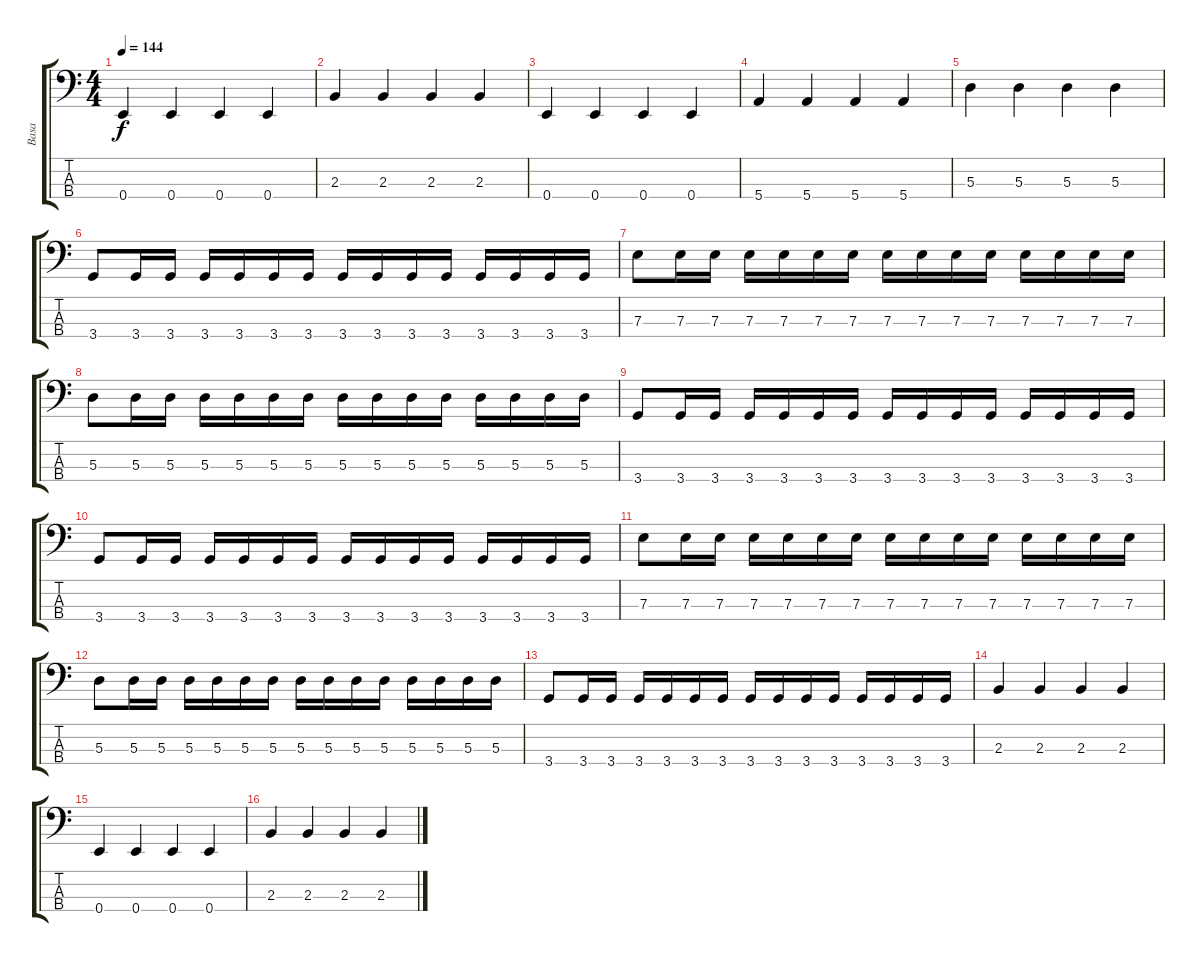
\track ("Basa" "Basa") {instrument electricbassfinger}
\staff {score tabs}
\tuning (G2 D2 A1 E1) {hide}
\ts (4 4)
\tempo 144
\clef f4
\ks c
0.4.4{dy f} 0.4.4 0.4.4 0.4.4 |
2.3.4 2.3.4 2.3.4 2.3.4 |
0.4.4 0.4.4 0.4.4 0.4.4 |
5.4.4 5.4.4 5.4.4 5.4.4 |
5.3.4 5.3.4 5.3.4 5.3.4 |
3.4.8 3.4.16 3.4.16 3.4.16 3.4.16 3.4.16 3.4.16 3.4.16 3.4.16 3.4.16 3.4.16 3.4.16 3.4.16 3.4.16 3.4.16 |
7.3.8 7.3.16 7.3.16 7.3.16 7.3.16 7.3.16 7.3.16 7.3.16 7.3.16 7.3.16 7.3.16 7.3.16 7.3.16 7.3.16 7.3.16 |
5.3.8 5.3.16 5.3.16 5.3.16 5.3.16 5.3.16 5.3.16 5.3.16 5.3.16 5.3.16 5.3.16 5.3.16 5.3.16 5.3.16 5.3.16 |
3.4.8 3.4.16 3.4.16 3.4.16 3.4.16 3.4.16 3.4.16 3.4.16 3.4.16 3.4.16 3.4.16 3.4.16 3.4.16 3.4.16 3.4.16 |
3.4.8 3.4.16 3.4.16 3.4.16 3.4.16 3.4.16 3.4.16 3.4.16 3.4.16 3.4.16 3.4.16 3.4.16 3.4.16 3.4.16 3.4.16 |
7.3.8 7.3.16 7.3.16 7.3.16 7.3.16 7.3.16 7.3.16 7.3.16 7.3.16 7.3.16 7.3.16 7.3.16 7.3.16 7.3.16 7.3.16 |
5.3.8 5.3.16 5.3.16 5.3.16 5.3.16 5.3.16 5.3.16 5.3.16 5.3.16 5.3.16 5.3.16 5.3.16 5.3.16 5.3.16 5.3.16 |
3.4.8 3.4.16 3.4.16 3.4.16 3.4.16 3.4.16 3.4.16 3.4.16 3.4.16 3.4.16 3.4.16 3.4.16 3.4.16 3.4.16 3.4.16 |
2.3.4 2.3.4 2.3.4 2.3.4 |
0.4.4 0.4.4 0.4.4 0.4.4 |
2.3.4 2.3.4 2.3.4 2.3.4
